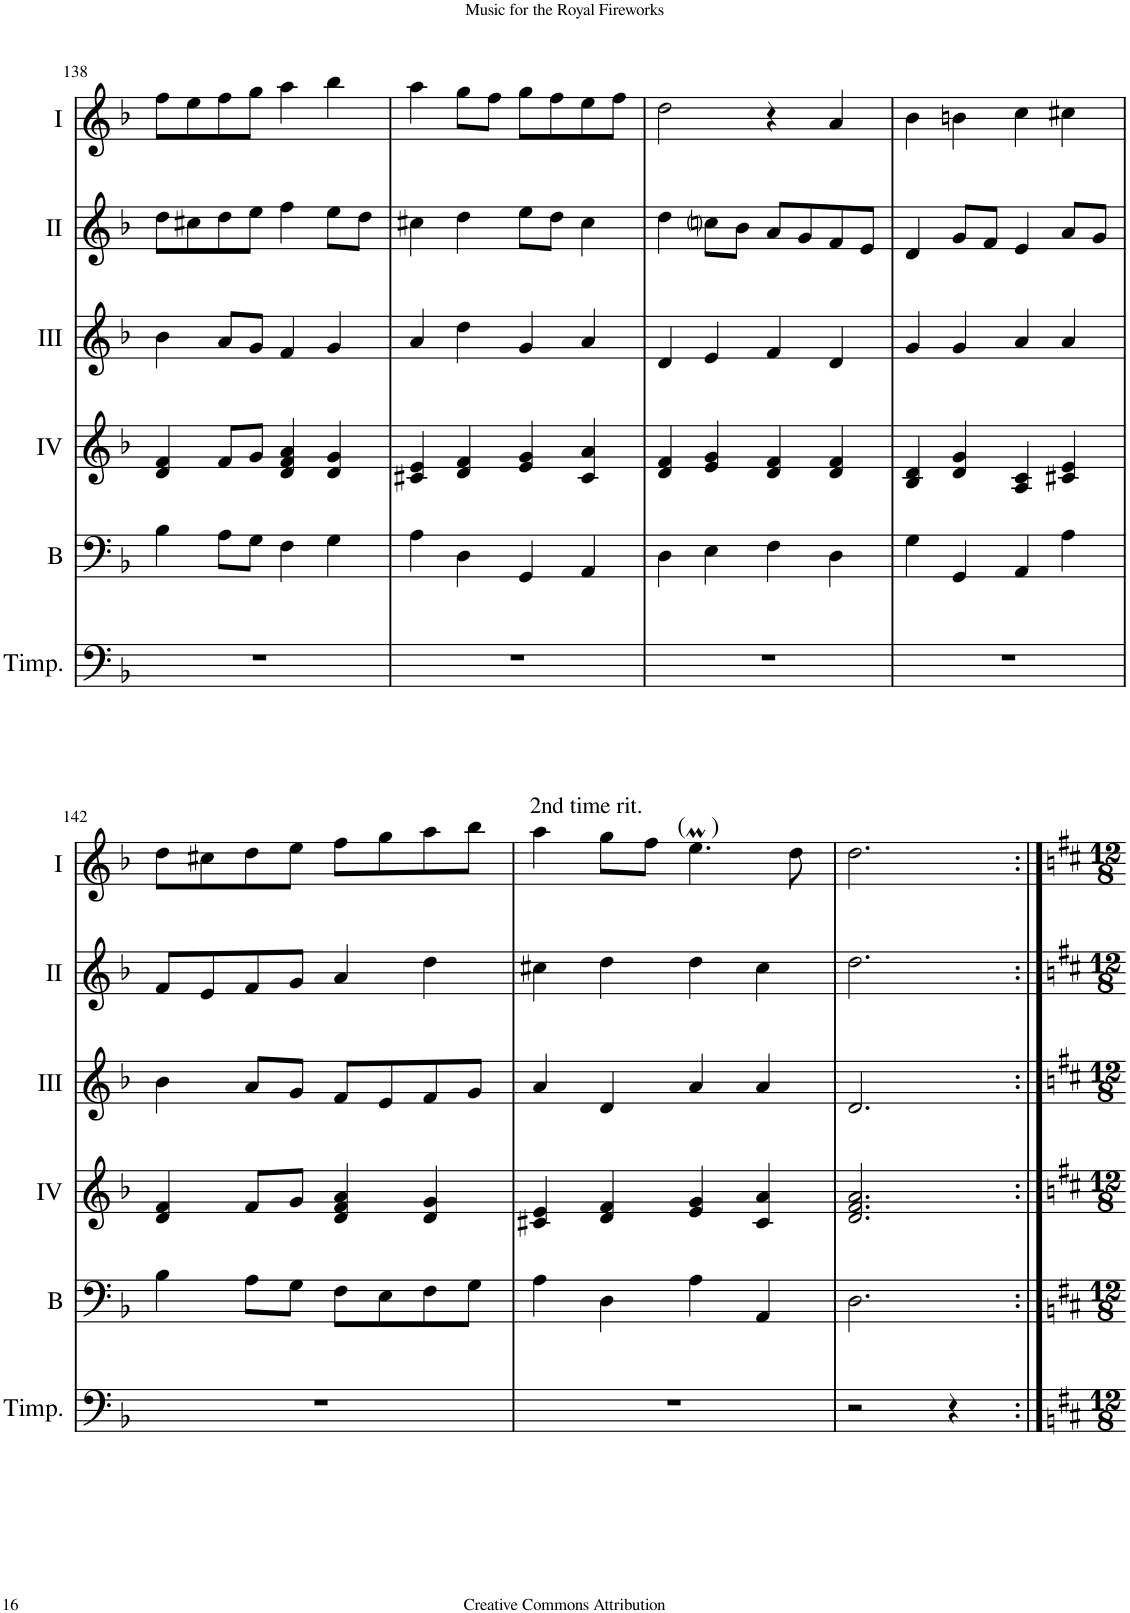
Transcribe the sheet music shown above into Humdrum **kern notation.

**kern	**kern	**kern	**kern	**kern	**kern
*part6	*part5	*part4	*part3	*part2	*part1
*staff6	*staff5	*staff4	*staff3	*staff2	*staff1
*I"Timpani	*I"Bass	*I"Acc. 4	*I"Acc. 3	*I"Acc. 2	*I"Acc. 1
*I'Timp.	*I'B	*	*	*	*
!!LO:PB:g=z
*clefF4	*clefF4	*clefG2	*clefG2	*clefG2	*clefG2
*k[b-]	*k[b-]	*k[b-]	*k[b-]	*k[b-]	*k[b-]
*M2/2	*M2/2	*M2/2	*M2/2	*M2/2	*M2/2
*met(c|)	*met(c|)	*met(c|)	*met(c|)	*met(c|)	*met(c|)
=138	=138	=138	=138	=138	=138
1r	4BB-\	4d/ 4f/	4B-\	8dd\L	8ff\L
.	.	.	.	8cc#X\	8ee\
.	8AA\L	8f/L	8A/L	8dd\	8ff\
.	8GG\J	8g/J	8G/J	8ee\J	8gg\J
.	4FF\	4d/ 4f/ 4a/	4F/	4ff\	4aa\
.	4GG\	4d/ 4g/	4G/	8ee\L	4bb-\
.	.	.	.	8dd\J	.
=139	=139	=139	=139	=139	=139
1r	4AA\	4c#X/ 4e/	4A/	4cc#X\	4aa\
.	4DD\	4d/ 4f/	4d\	4dd\	8gg\L
.	.	.	.	.	8ff\J
.	4GGG/	4e/ 4g/	4G/	8ee\L	8gg\L
.	.	.	.	8dd\J	8ff\
.	4AAA/	4c#/ 4a/	4A/	4cc#\	8ee\
.	.	.	.	.	8ff\J
=140	=140	=140	=140	=140	=140
1r	4DD\	4d/ 4f/	4D/	4dd\	2dd\
.	4EE\	4e/ 4g/	4E/	8ccni\L	.
.	.	.	.	8b-\J	.
.	4FF\	4d/ 4f/	4F/	8a/L	4r
.	.	.	.	8g/	.
.	4DD\	4d/ 4f/	4D/	8f/	4a/
.	.	.	.	8e/J	.
=141	=141	=141	=141	=141	=141
1r	4GG\	4B-/ 4d/	4G/	4d/	4b-\
.	4GGG/	4d/ 4g/	4G/	8g/L	4bn\
.	.	.	.	8f/J	.
.	4AAA/	4A/ 4c/	4A/	4e/	4cc\
.	4AA\	4c#X/ 4e/	4A/	8a/L	4cc#X\
.	.	.	.	8g/J	.
!!LO:LB:g=z
=142	=142	=142	=142	=142	=142
1r	4BB-\	4d/ 4f/	4B-\	8f/L	8dd\L
.	.	.	.	8e/	8cc#X\
.	8AA\L	8f/L	8A/L	8f/	8dd\
.	8GG\J	8g/J	8G/J	8g/J	8ee\J
.	8FF\L	4d/ 4f/ 4a/	8F/L	4a/	8ff\L
.	8EE\	.	8E/	.	8gg\
.	8FF\	4d/ 4g/	8F/	4dd\	8aa\
.	8GG\J	.	8G/J	.	8bb-\J
=143	=143	=143	=143	=143	=143
!	!	!	!	!	!LO:TX:a:t=2nd time rit.
1r	4AA\	4c#X/ 4e/	4A/	4cc#X\	4aa\
.	4DD\	4d/ 4f/	4D/	4dd\	8gg\L
.	.	.	.	.	8ff\J
!	!	!	!	!	!LO:TX:a:t=(    )
.	4AA\	4e/ 4g/	4A/	4dd\	4.eem\
.	4AAA/	4c#/ 4a/	4A/	4cc#\	.
.	.	.	.	.	8dd\
=144	=144	=144	=144	=144	=144
2r	2.DD\	2.d/ 2.f/ 2.a/	2.D/	2.dd\	2.dd\
4r	.	.	.	.	.
=:|!	=:|!	=:|!	=:|!	=:|!	=:|!
*-	*-	*-	*-	*-	*-
